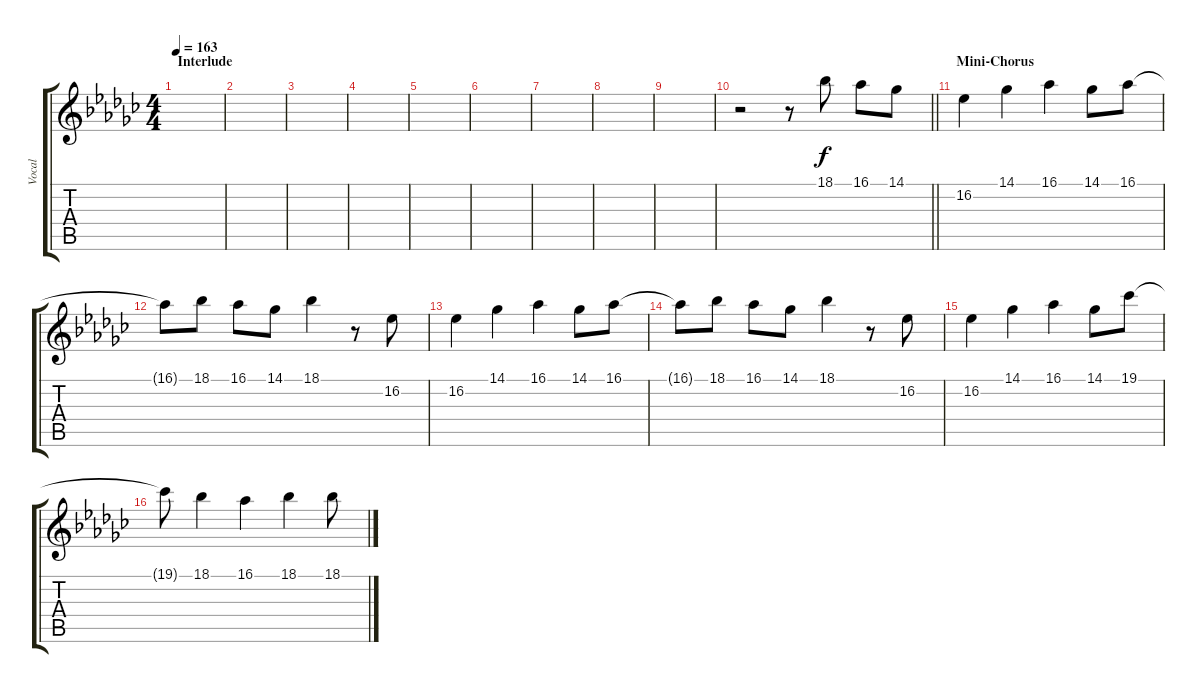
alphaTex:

\track ("Vocal" "Vocal") {instrument baritonesax}
\staff {score tabs}
\tuning (E4 B3 G3 D3 A2 E2) {hide}
\ts (4 4)
\section ("" "Interlude")
\tempo 163
\clef g2
\ks gb
|
|
|
|
|
|
|
|
|
\barLineRight lightlight
r.2 r.8 18.1.8 16.1.8 14.1.8 |
\section ("" "Mini-Chorus")
16.2.4 14.1.4 16.1.4 14.1.8 16.1.8 |
16.1{t}.8 18.1.8 16.1.8 14.1.8 18.1.4 r.8 16.2.8 |
16.2.4 14.1.4 16.1.4 14.1.8 16.1.8 |
16.1{t}.8 18.1.8 16.1.8 14.1.8 18.1.4 r.8 16.2.8 |
16.2.4 14.1.4 16.1.4 14.1.8 19.1.8 |
19.1{t}.8 18.1.4 16.1.4 18.1.4 18.1.8
